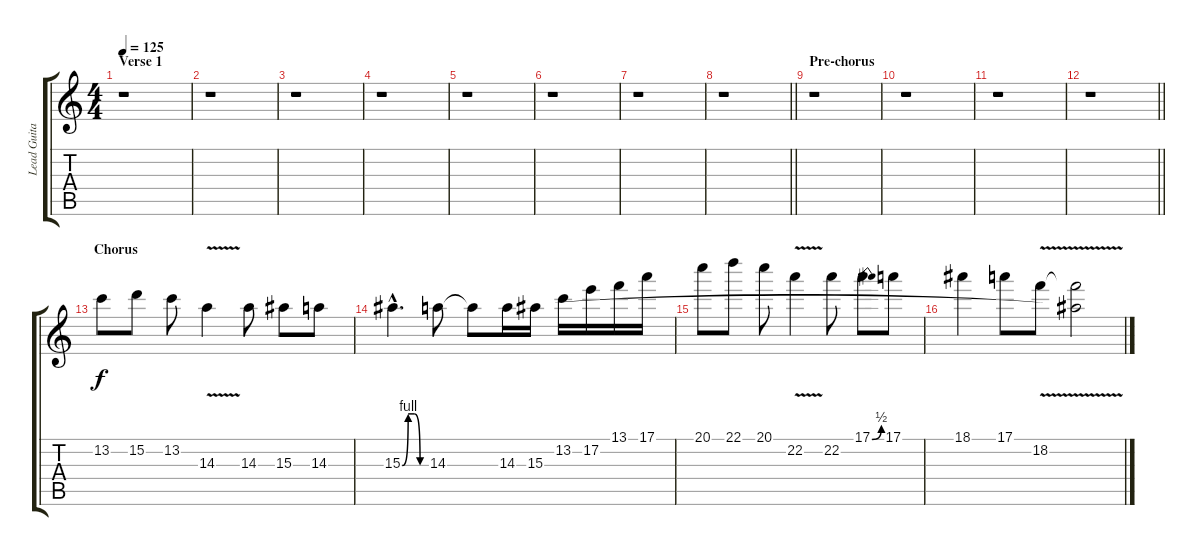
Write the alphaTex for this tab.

\track ("Lead Guitar 2" "Lead Guita") {instrument overdrivenguitar}
\staff {score tabs}
\tuning (E4 B3 G3 D3 A2 D2) {hide}
\ts (4 4)
\section ("" "Verse 1")
\tempo 125
\clef g2
\ks c
r.1{dy f} |
r.1 |
r.1 |
r.1 |
r.1 |
r.1 |
r.1 |
\barLineRight lightlight
r.1 |
\section ("" "Pre-chorus")
r.1 |
r.1 |
r.1 |
\barLineRight lightlight
r.1 |
\section ("" "Chorus")
13.2.8 15.2.8 13.2.8 14.3{v}.4 14.3.8 15.3.8 14.3.8 |
15.3{be (custom 0 0 15 4 30 4 45 0 60 0) hac}.4{d} 14.3.8 14.3{t}.8 14.3.16 15.3.16 13.2.16 17.2.16 13.1.16 17.1.16 |
20.1.8 22.1.8 20.1.8 22.2{v}.4 22.2.8 17.1{be (bend 0 0 60 2)}.8 17.1.8 |
18.1.4 17.1.8 18.2{v}.8 (18.2{t} 15.3{t}).2
